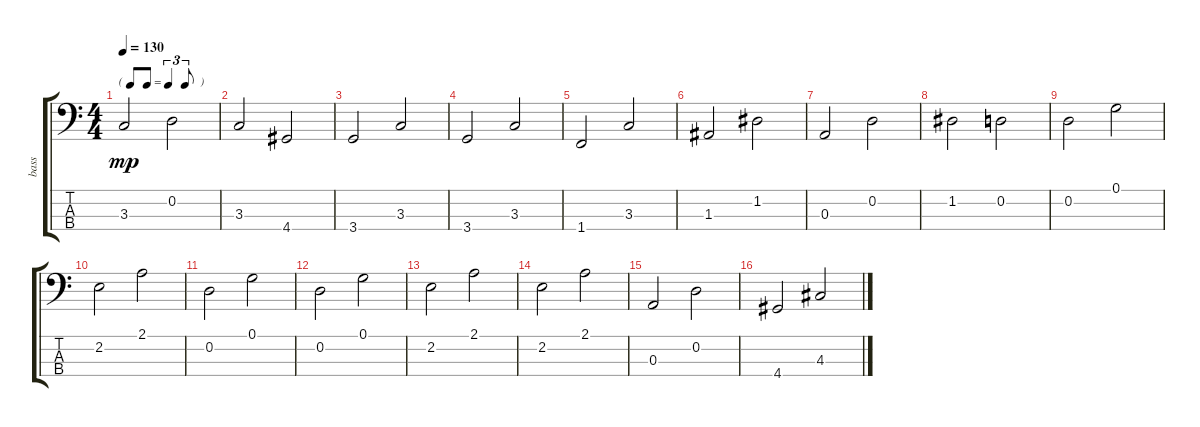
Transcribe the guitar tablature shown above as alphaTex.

\track ("bass" "bass") {instrument electricbassfinger}
\staff {score tabs}
\tuning (G2 D2 A1 E1) {hide}
\ts (4 4)
\tf triplet8th
\tempo 130
\clef f4
\ks c
3.3.2{dy mp} 0.2.2 |
3.3.2 4.4.2 |
3.4.2 3.3.2 |
3.4.2 3.3.2 |
1.4.2 3.3.2 |
1.3.2 1.2.2 |
0.3.2 0.2.2 |
1.2.2 0.2.2 |
0.2.2 0.1.2 |
2.2.2 2.1.2 |
0.2.2 0.1.2 |
0.2.2 0.1.2 |
2.2.2 2.1.2 |
2.2.2 2.1.2 |
0.3.2 0.2.2 |
4.4.2 4.3.2
